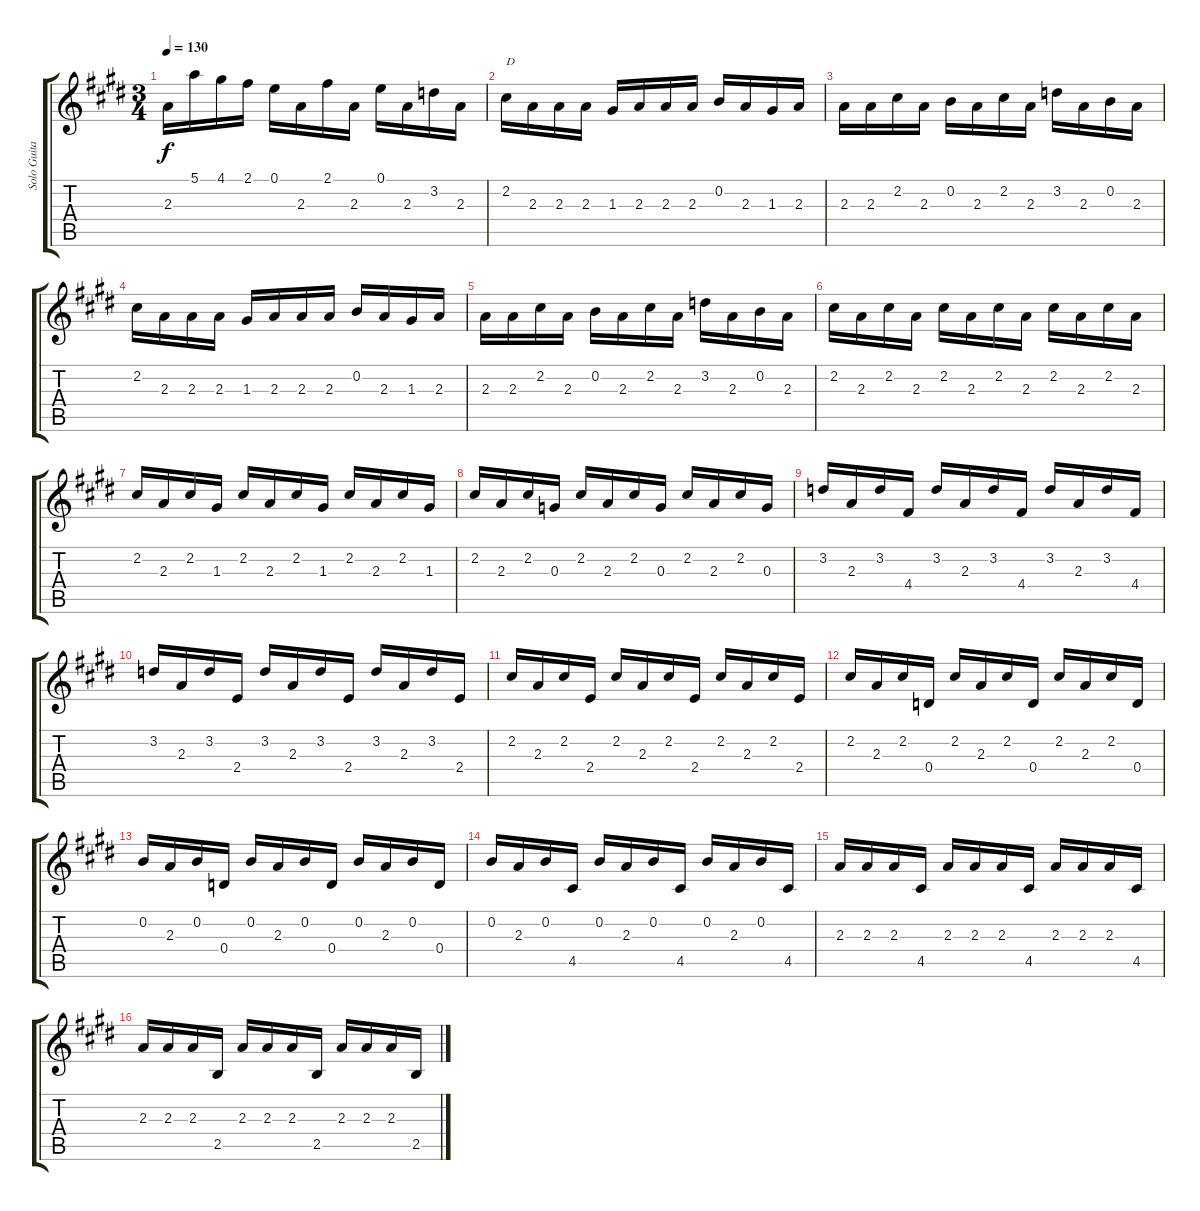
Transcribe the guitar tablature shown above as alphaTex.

\track ("Solo Guitar 1" "Solo Guita") {instrument overdrivenguitar}
\staff {score tabs}
\tuning (E4 B3 G3 D3 A2 E2) {hide}
\ts (3 4)
\tempo 130
\clef g2
\ks e
2.3.16{dy f} 5.1.16 4.1.16 2.1.16 0.1.16 2.3.16 2.1.16 2.3.16 0.1.16 2.3.16 3.2.16 2.3.16 |
2.2.16{txt "D"} 2.3.16 2.3.16 2.3.16 1.3.16 2.3.16 2.3.16 2.3.16 0.2.16 2.3.16 1.3.16 2.3.16 |
2.3.16 2.3.16 2.2.16 2.3.16 0.2.16 2.3.16 2.2.16 2.3.16 3.2.16 2.3.16 0.2.16 2.3.16 |
2.2.16 2.3.16 2.3.16 2.3.16 1.3.16 2.3.16 2.3.16 2.3.16 0.2.16 2.3.16 1.3.16 2.3.16 |
2.3.16 2.3.16 2.2.16 2.3.16 0.2.16 2.3.16 2.2.16 2.3.16 3.2.16 2.3.16 0.2.16 2.3.16 |
2.2.16 2.3.16 2.2.16 2.3.16 2.2.16 2.3.16 2.2.16 2.3.16 2.2.16 2.3.16 2.2.16 2.3.16 |
2.2.16 2.3.16 2.2.16 1.3.16 2.2.16 2.3.16 2.2.16 1.3.16 2.2.16 2.3.16 2.2.16 1.3.16 |
2.2.16 2.3.16 2.2.16 0.3.16 2.2.16 2.3.16 2.2.16 0.3.16 2.2.16 2.3.16 2.2.16 0.3.16 |
3.2.16 2.3.16 3.2.16 4.4.16 3.2.16 2.3.16 3.2.16 4.4.16 3.2.16 2.3.16 3.2.16 4.4.16 |
3.2.16 2.3.16 3.2.16 2.4.16 3.2.16 2.3.16 3.2.16 2.4.16 3.2.16 2.3.16 3.2.16 2.4.16 |
2.2.16 2.3.16 2.2.16 2.4.16 2.2.16 2.3.16 2.2.16 2.4.16 2.2.16 2.3.16 2.2.16 2.4.16 |
2.2.16 2.3.16 2.2.16 0.4.16 2.2.16 2.3.16 2.2.16 0.4.16 2.2.16 2.3.16 2.2.16 0.4.16 |
0.2.16 2.3.16 0.2.16 0.4.16 0.2.16 2.3.16 0.2.16 0.4.16 0.2.16 2.3.16 0.2.16 0.4.16 |
0.2.16 2.3.16 0.2.16 4.5.16 0.2.16 2.3.16 0.2.16 4.5.16 0.2.16 2.3.16 0.2.16 4.5.16 |
2.3.16 2.3.16 2.3.16 4.5.16 2.3.16 2.3.16 2.3.16 4.5.16 2.3.16 2.3.16 2.3.16 4.5.16 |
2.3.16 2.3.16 2.3.16 2.5.16 2.3.16 2.3.16 2.3.16 2.5.16 2.3.16 2.3.16 2.3.16 2.5.16
